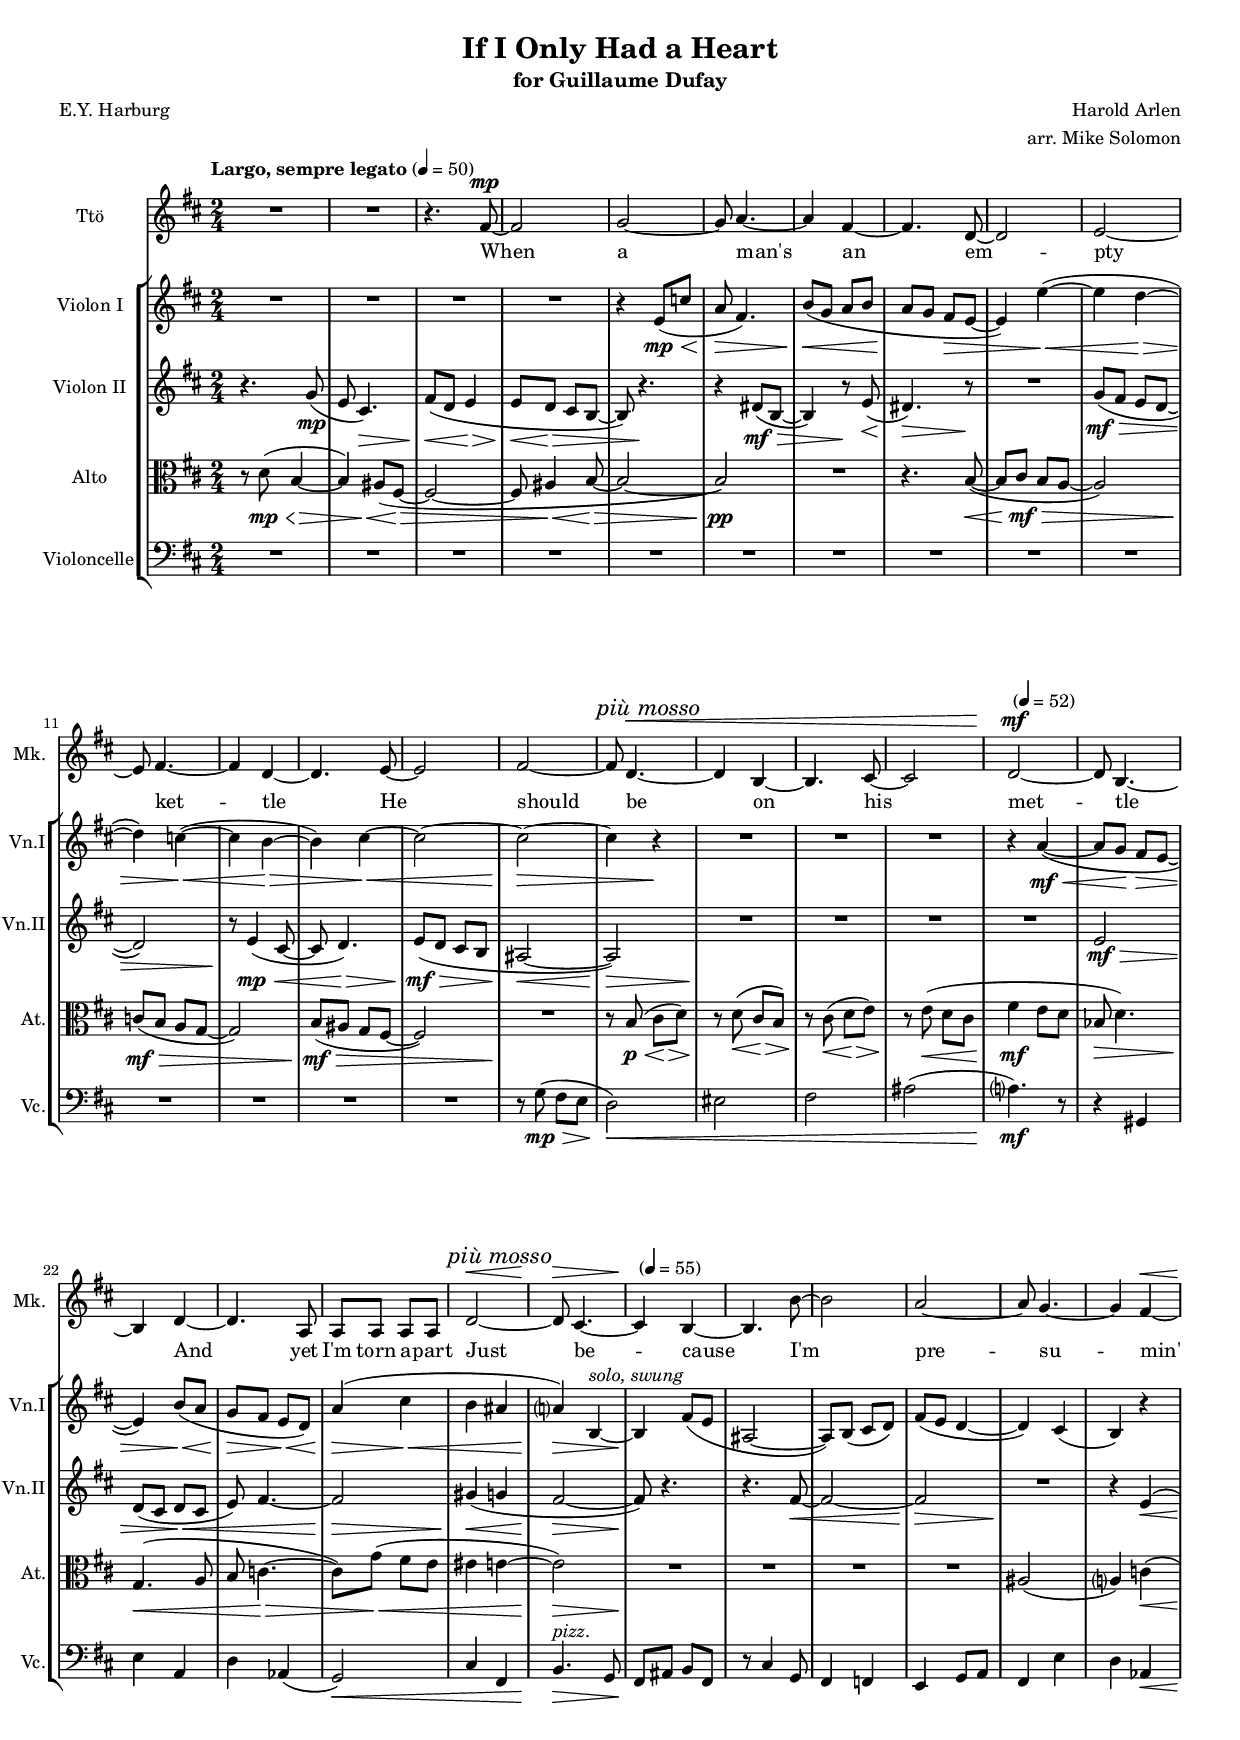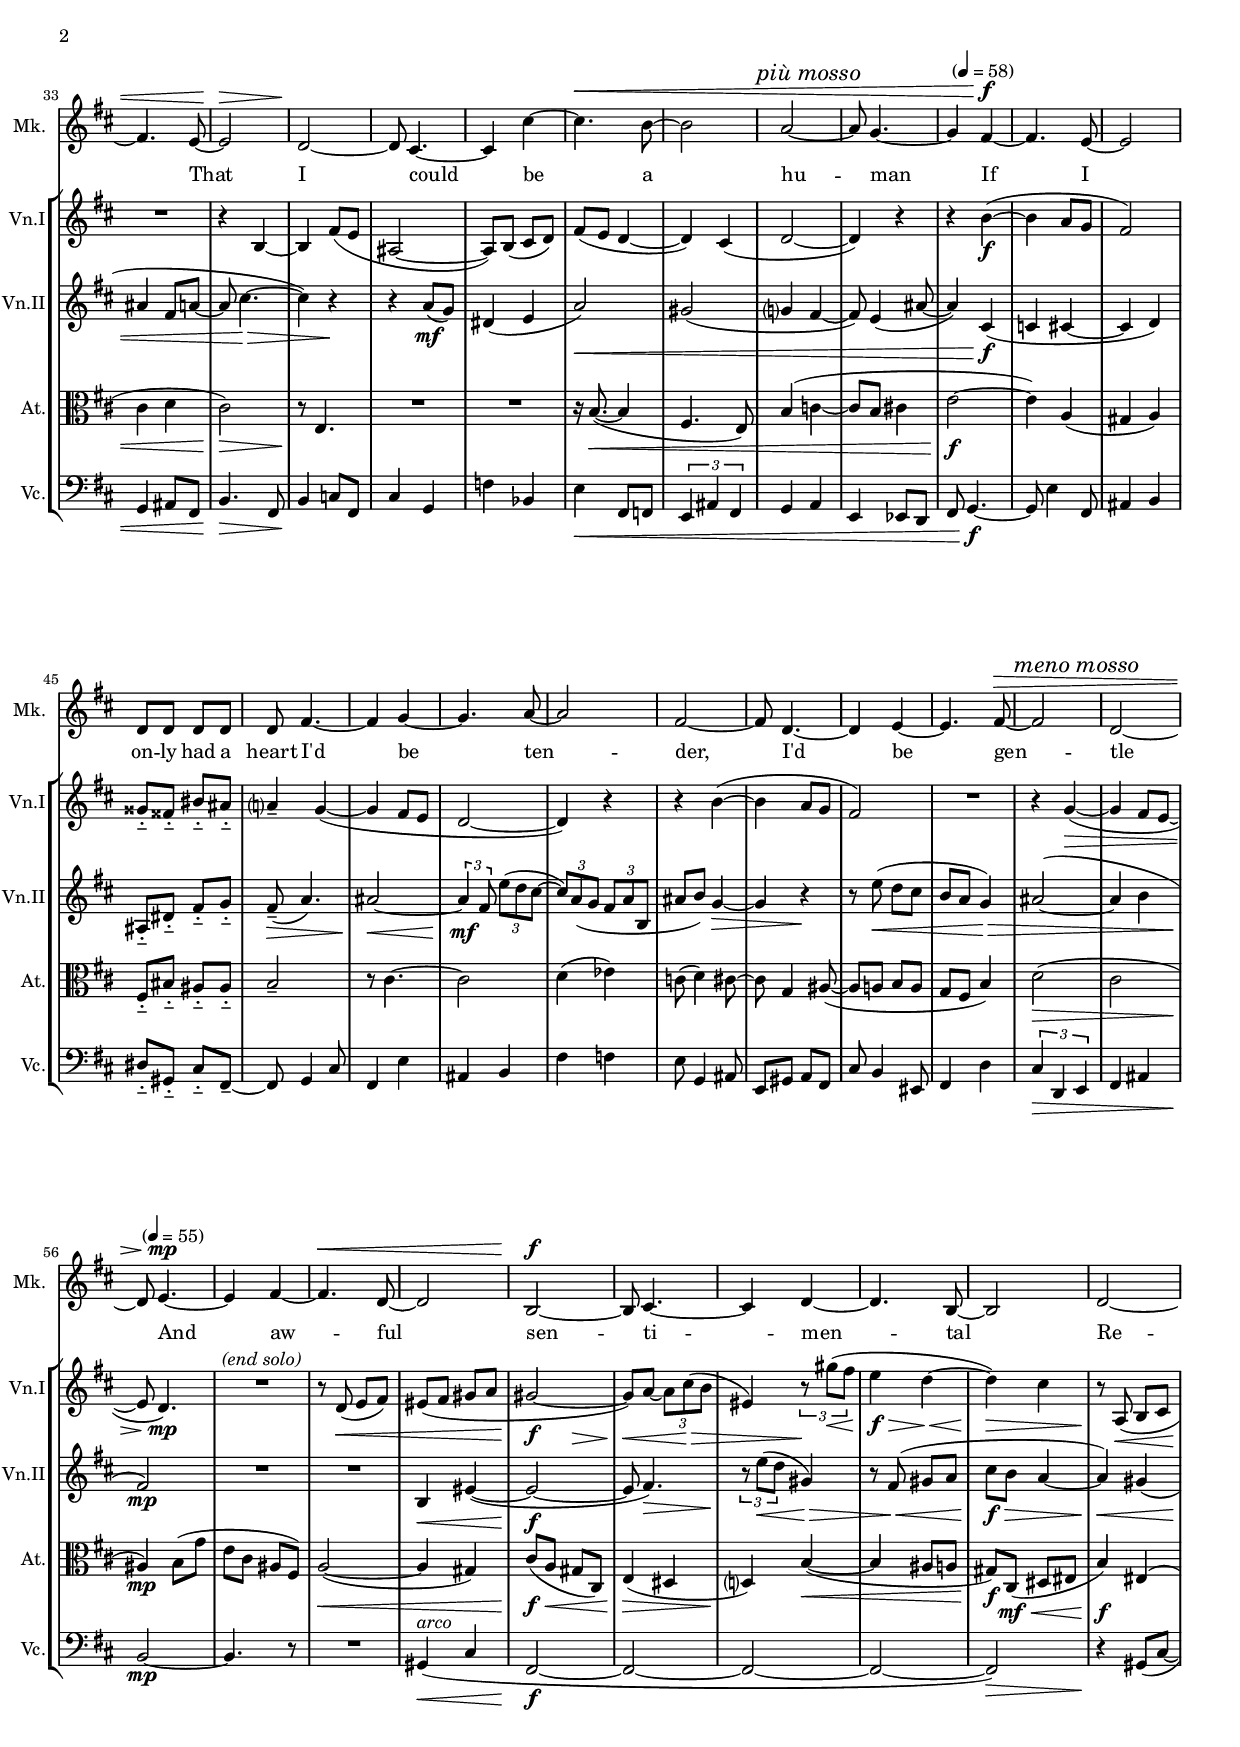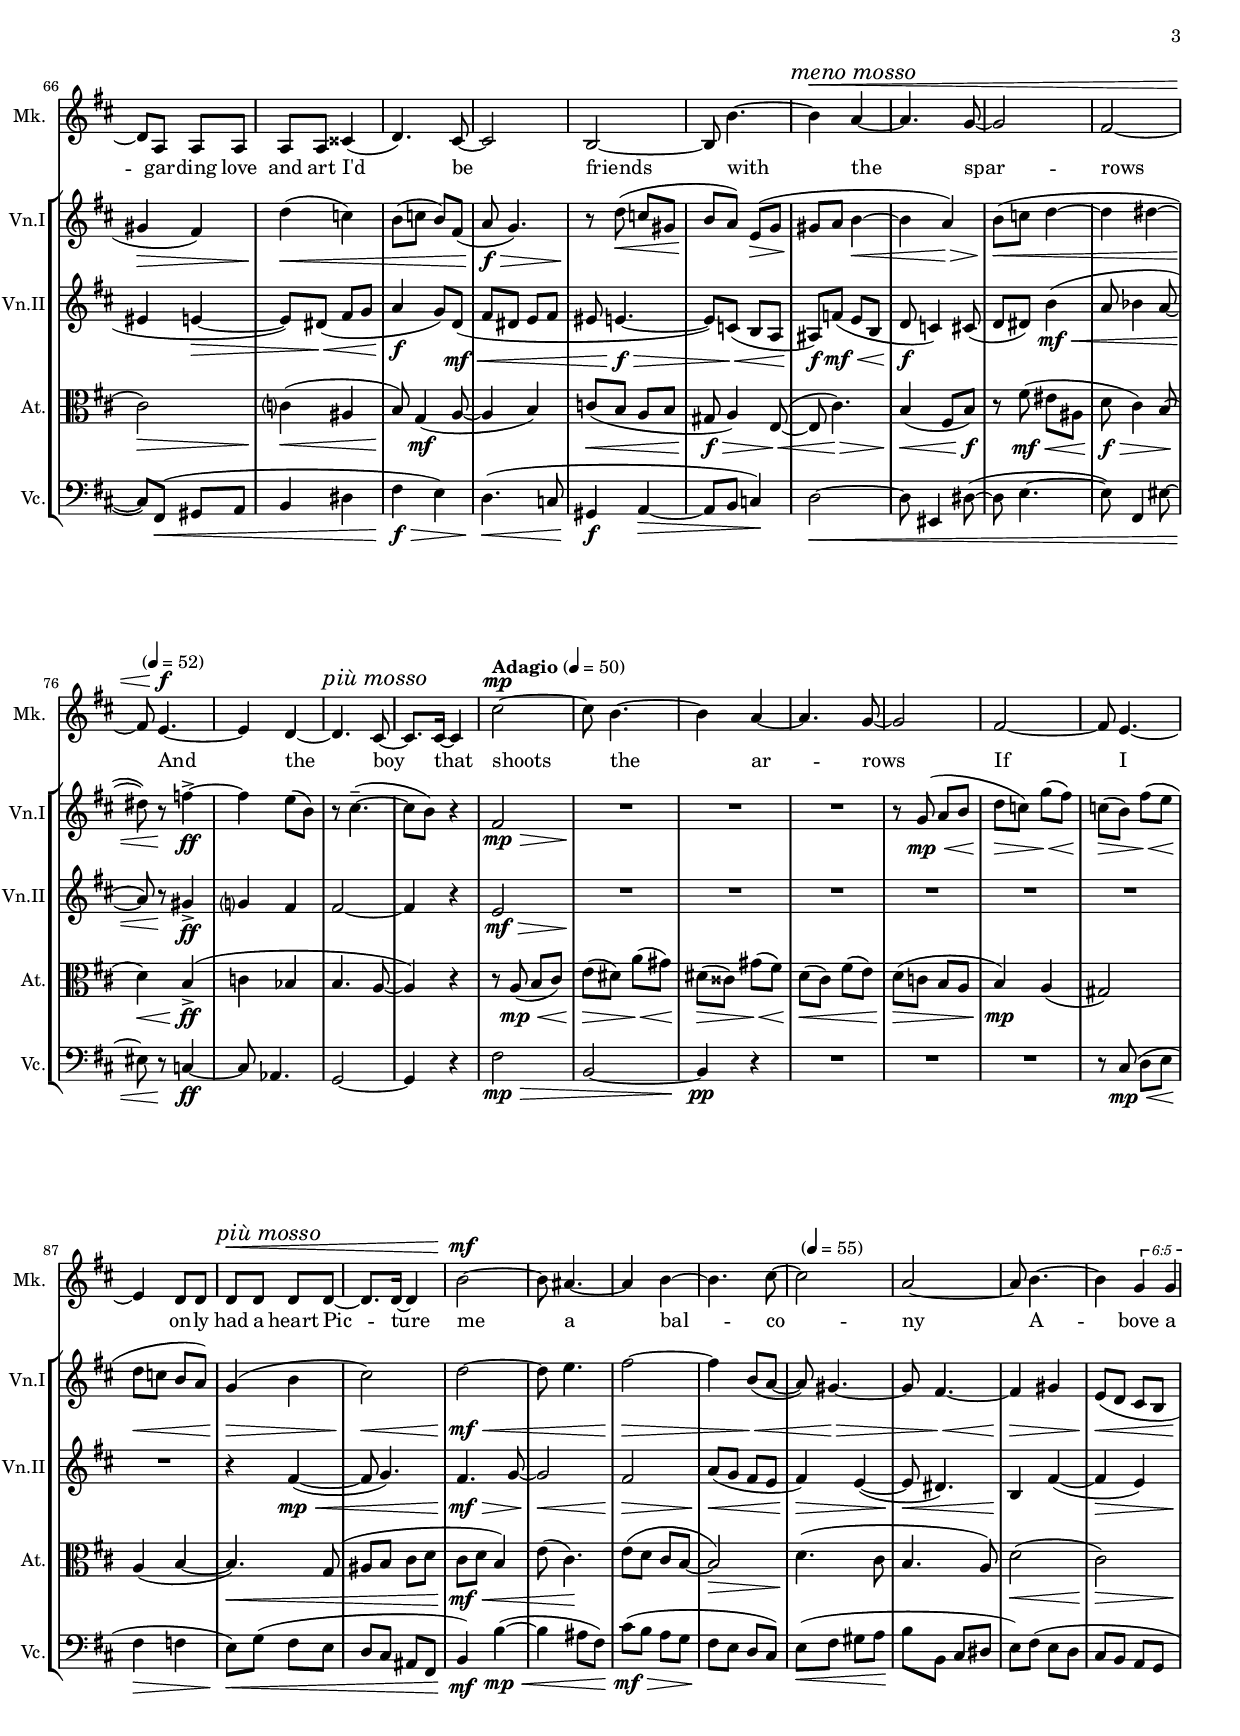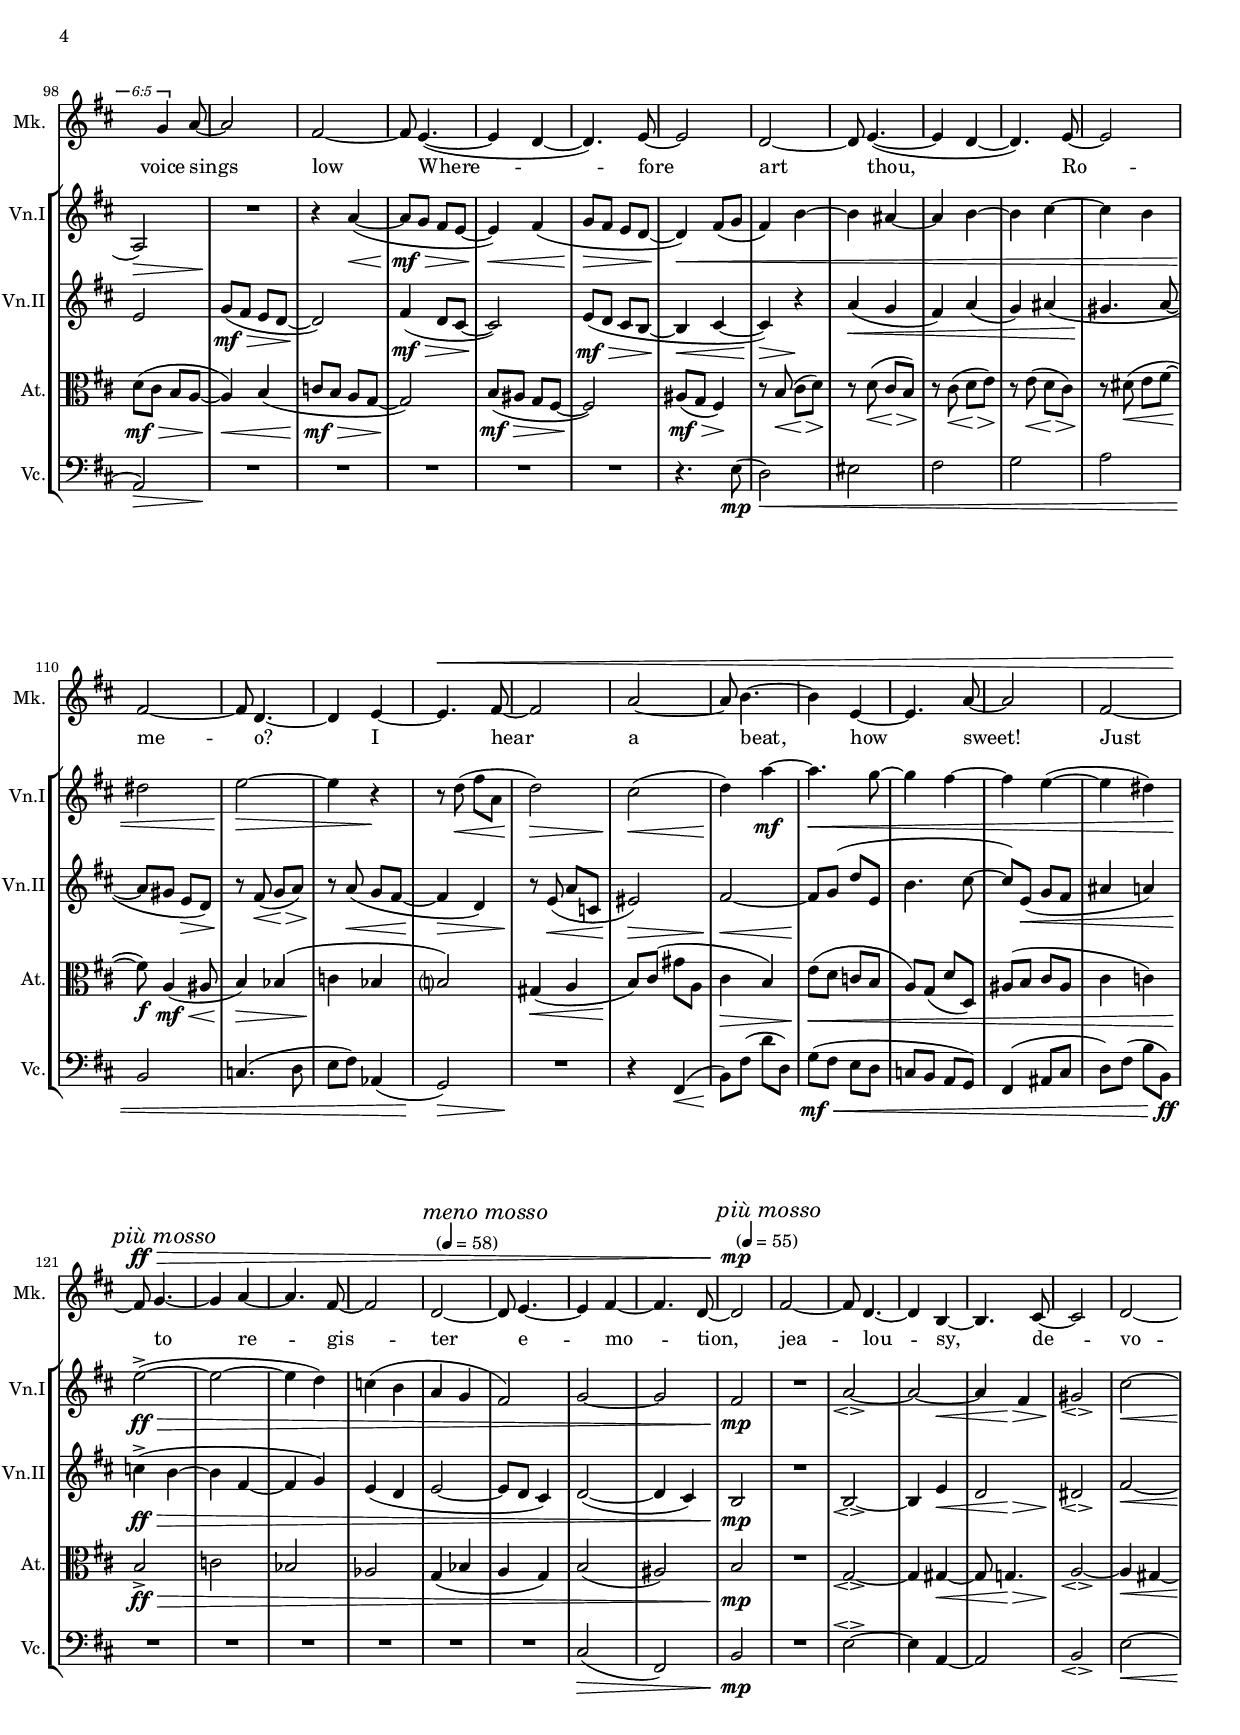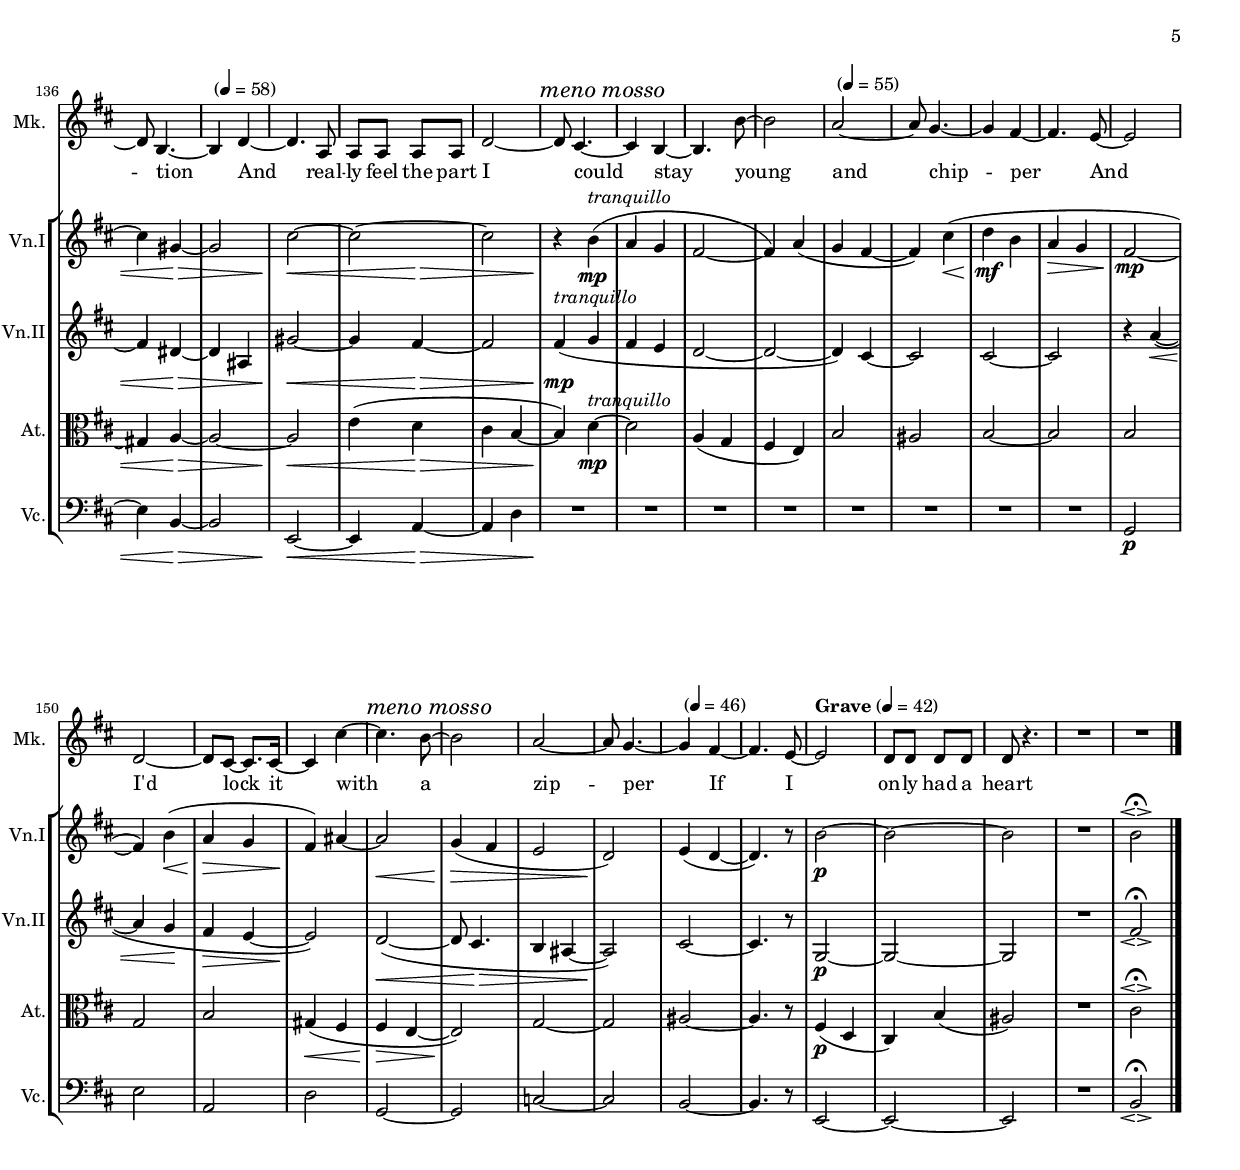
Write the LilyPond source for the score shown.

#(set-global-staff-size 15.87)

\header {
  title = "If I Only Had a Heart"
  subtitle = "for Guillaume Dufay"
  %title = "Somewhere Over the Rainbow"
  composer = "Harold Arlen"
  poet = "E.Y. Harburg"
  arranger = "arr. Mike Solomon"
  %arranger = "arr. (anon)"
}


%{
  ais a in tenor
  change for "and met..." in ten/alto
  spare jel I had
  rose could man

  bass part for ugly transition
  where i'd be in mezzo (now B instead of G)

  m. 83 kinda sucks in general...

  95 crap
  zipper in 101 needs to be corrected in mezzo
  love 130ish soprano F# at end
  F# before "spar*" 141 ish mezzo
  145 G in B
  sop in 145 (NOT DONE YET)
  scrub D# in 156 (NOT DONE YET)
%}

%%%%lickMe = \relative c { \times 16/23 { b8 fis16 ais fis' e c8 f,16 g d'8 cis16 e, f' d8 e16 gis, g g' ais, \tag #'bass { e ~ } \tag #'tenor { b' ~ } } } 

%{
When a man's an empty kettle
He should be on his mettle
And yet I'm torn apart
Just because I'm presumin'
That I could be a human
If I only had a heart

I'd be tender, I'd be gentle
And awful sentimental
Regarding love and art
I'd be friends with the sparrows 
And the boy that shoots the arrows
If I only had a heart

Picture me a balcony
Above a voice sings low

(Snow White)
Wherefore art thou, Romeo?

(Tin Man)
I hear a beat, how sweet!

Just to register emotion, jealousy, devotion
And really feel the part
I could stay young and chipper
And I'd lock it with a zipper
If I only had a heart
%}
% 
\version "2.19.0"
\include "defs-devel.ly"

#(ly:set-option 'point-and-click #t)

#(set-global-staff-size 15.87)

\paper {
  footnote-separator-markup = \markup { \column { " "\override #`(span-factor . 1/5) { \draw-hline } }}
  footnote-padding = 1\mm
  top-system-spacing = #'((basic-distance . 1) (minimum-distance . 0) (padding . 1) (stretchability . 40))
  bottom-system-spacing = #'((basic-distance . 1) (minimum-distance . 0) (padding . 1) (stretchability . 50))
  ragged-right = ##f
}

oS =  #(make-span-event 'SlurEvent START)
cS = #(make-span-event 'SlurEvent STOP)

pizz = \markup \italic "pizz."
arco = \markup \italic "arco"

% FILE SPECIFIC
%oS =  #(make-span-event 'SlurEvent START)
%cS = #(make-span-event 'SlurEvent STOP)

%pizz = \markup \italic "pizz."
%arco = \markup \italic "arco"

qtPx = #(make-articulation "portato"
            'midi-length
            (lambda (len context)
             (ly:moment-mul len (ly:make-moment 3/4))))
qtTx = #(make-articulation "tenuto")
qtXx = #(make-articulation "accent"
           'midi-extra-velocity 20)

qtCr = #(make-span-event 'CrescendoEvent START)
qtDcr = #(make-span-event 'DecrescendoEvent START)
qtECr = #(make-span-event 'DecrescendoEvent STOP)
qtEDcr = #(make-span-event 'CrescendoEvent STOP)

qtPp = #(make-dynamic-script "pp")
qtMf = #(make-dynamic-script "mf")
qtMp = #(make-dynamic-script "mp")
qtP = #(make-dynamic-script "p")
qtF = #(make-dynamic-script "f")

wCresc = #(make-span-event 'CrescendoEvent START)
wDim = #(make-span-event 'DecrescendoEvent START)

tranquillo = \markup \italic "tranquillo"

solo = \markup \italic "solo, swung"
endsolo = \markup \italic "(end solo)"

%parDyn = \once \override DynamicText.stencil = #(parenthesize-callback ly:text-interface::print)
parDyn = {}

theVoid = #(define-event-function (parser location) ()
   ; ugh...dummy event...should be nothing
   (make-music 'AnnotateOutputEvent)
   )

sCr = \theVoid % do nothing - singer crescendo
swCresc = \theVoid % uggghhh
sDcr = \theVoid % do nothing - singer crescendo

railroad =  {
  \once \override BreathingSign.text = \markup \musicglyph #"scripts.caesura.straight"
  \breathe
}
myred = \once \override NoteHead #'color = #red

php = \once \override Hairpin.stencil = #(parenthesize-callback ly:hairpin::print)

prefatoryMatter = {
  \key b \minor
  \time 2/4
}

scorePrefatoryMatter = {
  \prefatoryMatter
  \autoBeamOff
}

midiPrefatoryMatter = {
  \prefatoryMatter
}

stringPrefatoryMatter = {
  \prefatoryMatter
}

marks = {
  \tempo "Largo, sempre legato" 4=50
  s2*15 |
  \override Score.RehearsalMark.self-alignment-X = #LEFT
  \mark \markup \italic "più mosso"
  \unfoldChange #50 #52 #16
  \tempo "" 4=52
  s2*5
  \mark \markup \italic "più mosso"
  \unfoldChange #52 #55 #8
  \tempo "" 4=55
  s2*13
  \mark \markup \italic "più mosso"
  \unfoldChange #55 #58 #8
  \tempo "" 4=58
  s2*12
  \mark \markup \italic "meno mosso"
  \unfoldChange #58 #55 #8
  \tempo "" 4=55
  s2*16
  \mark \markup \italic "meno mosso"
  \unfoldChange #55 #52 #16
  \tempo "" 4=52
  s2*2
  \mark \markup \italic "più mosso"
  \unfoldChange #52 #58 #7
  s8
  \tempo "Adagio" 4=50
  s2*8
  \mark \markup \italic "più mosso"
  \unfoldChange #50 #55 #24
  \tempo "" 4=55
  s2*27
  \mark \markup \italic "più mosso"
  \unfoldChange #55 #58 #16
  \tempo "" 4=58
  \mark \markup \italic "meno mosso"
  \unfoldChange #58 #55 #16
  \tempo "" 4=55
  \mark \markup \italic "più mosso"
  \unfoldChange #55 #58 #32
  \tempo "" 4=58
  s2*4
  \mark \markup \italic "meno mosso"
  \unfoldChange #58 #55 #16
  \tempo "" 4=55
  s2*8
  \mark \markup \italic "meno mosso"
  \unfoldChange #55 #46 #16
  \tempo "" 4=46
  s2*2 |
  \tempo "Grave" 4=42
  s2*4 |
  \set Score.tempoWholesPerMinute = #(ly:make-moment 36 4 0 1)
  s2 \bar "|."
}

sopranoFirst = \relative c' {
  R2*4 |
  r4 \hairlen #7 e8\mp\qtCr \oS c' |
  a\qtDcr fis4. \cS | 
  b8\qtCr \oS g a b |
  a\! g fis\qtDcr e ~ |
  e4 \cS e'\qtCr ~ \oS |
  e d\qtDcr ~ |
  d \cS c\qtCr ~ \oS |
  c b\qtDcr ~ |
  b \cS cis\qtCr ~ |
  cis2 ~ |
  cis\qtDcr ~ |
  cis4 r\! |
  R2 |
  R2 |
  R2 |
  r4 a\mf\qtCr ~ \oS |
  a8 g\! fis\qtDcr e ~ |
  e4 \cS b'8\qtCr \oS a |
  g\qtDcr fis e\qtCr d \cS |
  a'4\qtDcr \oS cis\qtCr |
  b\sCr ais |
  a?4\> \cS b,^\solo ~ |
  b\! fis'8 \oS e |
  ais,2 ~ |
    \footnote "" #'(0 . 0) "* Pronounced \"beetle\"."
      ais8 \cS b \oS cis d \cS |
  fis \oS e d4 ~ |
  d \cS cis \oS |
  b4 \cS r |
  R2 |
  r4 b ~ |
  b fis'8 \oS e |
  ais,2 ~ |
  ais8 \cS
    \footnote "" #'(0 . 0) "* Pronounced \"sea\"."
       b \oS cis d \cS |
    \footnote "" #'(0 . 0) "* Pronounced \"purty\"."
      fis \oS e d4 ~ |
  d \cS cis \oS |
    \footnote "" #'(0 . 0) "* Pronounced \"own\"."
    d2 ~ |
  d4 \cS r |
  r4 b'4\f ~ \oS |
  b a8 g |
  fis2 \cS |
  gisis8\qtPx fisis\qtPx bis\qtPx ais\qtPx |
  a?4\qtTx g ~ \oS |
  g fis8 e |
  d2 ~ |
  d4 \cS r |
  r4
    \footnote "" #'(0 . 0) "* Pronounced \"spare\"."
      b'4 ~ \oS |
  b
    \footnote "" #'(0 . 0) "* Pronounced \"gel\"."
      a8 g |
  fis2 \cS |
  R2 |
  r4 g\> ~ \oS |
  g fis8 e ~ |
  e8 d4.\mp \cS |
  R2^\endsolo |
  r8 d\< \oS e fis \cS |
  eis \oS fis gis a |
%%%%%%%%%%%%%%%%%%%%%%%
  %fis2 ~ |
  %fis4 cis'8 b |
  %eis,2 ~ |
  %eis8 fis gis a |
  %cis b a4 ~ |
  %a4 gis ~ |
  %gis fis |
  %e8 dis c' b |
  %a g e4 ~ |
  %e b'8 ais ~ |
  %ais dis,4. ~ |
  %dis8 e fis g |
%%%%%%%%%%%%%%%%%%%%%%%
  << { gis2\f ~ |
  gis8 \cS a ~ \times 2/3 { a cis \oS b } |
  eis,4 \cS } { s4 s4\qtDcr s4\qtCr s8*2/3 s4*2/3\qtDcr s4 }
    >> \times 2/3 { r8\! gis'\qtCr \oS fis } |
  e4\qtF\qtDcr d\qtCr ~ |
  d\qtDcr \cS cis |
  r8\! a,\qtCr \oS b cis |
  gis'4\qtDcr fis \cS |
  d'4\qtCr \oS c4 \cS |
  b8 \oS c b \cS fis \oS |
  a\qtF\qtDcr g4. \cS |
  r8\! d'8\qtCr \oS c8 gis |
  b8\! a \cS e\qtDcr \oS g |
  gis\!\swCresc a
    \footnote #"" #'(0 . 0) #"Pronounced \"with you\"."
      b4\qtCr ~ |
  b a\qtDcr \cS |
  b8\qtCr \oS c d4 ~ |
  d dis ~ |
  dis8 \cS r8\! f4\qtXx\ff ~ |
  f e8 \oS
      \footnote #"" #'(0 . 0) "Pronounced \"beetle\"."
    b \cS |
  r8 cis4.\qtTx ( ~ |
  cis8 b8 ) r4 |
%sopranoBalise
fis2\qtMp\> | R2\! | R2 | R2 |
r8 g\mp\qtCr \oS a b |
d\qtDcr c \cS g'\qtCr \oS fis \cS |
c\qtDcr \oS b \cS fis'\qtCr \oS e | 
d8\qtCr c b a \cS |
g4\sCr\qtDcr \oS b |
cis2\qtCr \cS |
  %%%%%gis4\mf a |
  %%%%%g4. a8 |
  %%%%%g4. fis8 ~ |
  %%%%%fis4 eis |
  %%%%%e4 b'8 e ~ |
  %%%%%e4 d8 c ~ |
  %%%%%c8\> b4. ~ |
  %%%%%b4 a |
  %%%%%g4\< b |
  %%%%%cis2 |
  d2\mf\qtCr ~ |
  d8 e4. |
  fis2\qtDcr ~ |
  fis4 b,8\qtCr \oS a ~ |
  a \cS gis4.\qtDcr ~ |
  gis8 fis4.\qtCr ~ |
  fis4\qtDcr gis4 |
  e8\qtCr \oS d cis b |
  a2\qtDcr \cS |
  R2\! |
  r4 a'4\qtCr ~ \oS |
  a8\qtMf\qtDcr g fis e ~ |
  e4\qtCr \cS fis \oS |
  g8\qtDcr fis e d ~ |
  d4\qtCr \cS fis8 [ \oS g ] |
  fis4 \cS b ~ |
  b ais ~ |
  ais b ~ |
  b cis ~ |
  cis b |
  dis2 |
  e2\qtDcr ~ |
  e4 r\! |
  %%%%%%%%%
    %r8 d8 fis a, |
    %d2 |
    %cis ~ |
    %cis4 e ~ |
    %e2 |
    %b4 c |
    %cis2 ~ |
    %cis4 dis |
  %%%%%%%%
  r8 d\swCresc\qtCr \oS fis a, |
  d2\qtDcr \cS |
  cis2\qtCr \oS |
  d4\! \cS a'\qtMf ~ |
  a4.\qtCr g8 ~ |
  g4 fis ~ |
  fis e ~ \oS |
  e dis \cS |
  e2\qtXx\ff\wDim ~ \oS |
  e ~ |
  e4 d \cS |
  c \oS b |
  a g |
  fis2 \cS |
  g ~ |
  g |
  fis2\mp |
  R2 |
  << {
       a2\espressivo ~ |
       a ~ |
       a4 fis |
       gis2\espressivo |
  } {
  s2. s4.\qtCr s4.\qtDcr s4\!
  } >>
  << {
    cis2 ~ |
    cis4 gis ~ |
    gis2 |
    cis2 ~ |
    cis ~ |
    cis |
  } {
    s2.\qtCr s2.\qtDcr s2.\qtCr s2.\qtDcr
  } >>
  r4\! b\qtMp^\tranquillo \oS |
  a g |
  fis2 ~ |
  fis4 \cS a \oS |
  g fis ~ |
  fis \cS cis'\qtCr \oS |
  d\qtMf b |
  a\qtDcr g |
  fis2\qtMp ~ |
  fis4 \cS b\qtCr \oS |
  a\qtDcr g |
  fis\! \cS ais ~ |
  ais2\qtCr |
  g4\qtDcr \oS fis |
  e2 |
  d2\! \cS |
  e4 \oS d ~ |
  d4. \cS r8 |
  b'2\qtP ~ |
  b2 ~ |
  b2 |
  R2 |
  b2\espressivo\fermata |
}

sopranoWordsFirst = \lyricmode {
  I could feel When
  friends \footnote "" #'(0 . 0) "* Pronounced \"spare\"." spar* love on part be low That
  I had
  could stay shoots
  zip per me and
  friends sweet voice should Ro And man's
  boy with a love

  stay low How a
  young be tle*
  rows And met with me.

  friends I'd be a
  sy* boy Pic per ty* heart
  his on*

  beat torn man should
  [on] [ly] [had] [a] [heart]
  spar* Jeal* I had
  cause I'm to low
  rows Just fore men

  be Where when
  I hear a sweet
  a
  love shoots cause I
  [shoots] [cause] [I]
  [hear] %[a]
  [love]
  [hear] [a] [sweet] [boy] [on] [love] [a] [rows]
  could beat a real man
  [could] [beat] [a] [real] [man]
  He rows
  a part with hu*
  [a] [part] [with] [hu*]
  I be tle* boy
  [shoots]
  %%%%%[shoots] [the] [ar] [rows]
  %%%%%[in] [young] [boy]
  %%%%%Where [I'd]
  %%%%%Where I'd be young
  %%%%%[on] [ly]
  %%%%%be -- cause
  spar* man's young
  heart could chip low
  be with me Where
  heart be with hu*
  man
  be cause
  love
  How I'd
  stay sweet
  [low] [ny] [a] 
  boy A part man sings
  zip -- per should be
  Just spar* an e ter*
  to gen tle a beat boy with art
  rows
  I'd hear me men
  [a] [beat] [a] [how] [sweet] 
  [Just] [to]
  That I'd be with mans spar* rows
  [mo] [tion] 
  love should
  hear
  boy
  hear
  young
  spar* Jeal* I had
  [boy] be on
  [young] [boy] [his] [torn] [man] [should]
  [should] 
  zip [me] a [boy] voice
  If I be Pic [love]
  [I] [heart]
}

mezzoFirst = \relative c'' {
  r4. \hairlen #7 g8\mp \oS |
  e cis4.\qtDcr \cS |
  fis8\qtCr \oS d e4\qtDcr |
  e8\qtCr d\qtDcr cis b ~ |
  b8 \cS r4.\! |
  r4 dis8\qtMf\qtDcr \oS b ~ |
  b4 \cS r8\! e\qtCr \oS |
  dis4.\qtDcr \cS r8\! |
  R2 |
  g8\qtMf\qtDcr \oS fis e d ~ |
  d2 \cS |
  r8\! e4\qtMp\qtCr \oS cis8 ~ |
  cis d4.\qtDcr \cS |
  e8\qtMf\qtDcr \oS d cis b |
  ais2\qtCr ~ |
  ais2\qtDcr \cS |
  R2\! |
  R2 |
  R2 |
  R2 |
  e'2\mf\qtDcr |
  d8 \oS cis d\qtCr cis |
  e \cS fis4. ~ |
  fis2\qtDcr |
  gis4\< \oS g |
  fis2\> ~ |
  fis8\! \cS r4. |
  %r4.
  %r8
  %\php
  % gis4.\< |
  %\php
  %g2\> |
  %r4 ais ~ |
  %ais c, |
  %r4 cis,4
  %d c |
  %R2\! |
  %r4 c, |
  %ais' fis8 [ ( a ~ ] |
  %a8 ) cis4. ~ |
  %cis4 r |
  %R2*6 |
  r4. fis8\qtCr ~ |
  fis2 ~ |
  fis2\qtDcr |
  R2\! |
  r4 e\< \oS |
  ais fis8 [ a ~ ] |
  a8 cis4.\> ~ |
  cis4 \cS r\! |
  r4 a8\qtMf \oS g \cS |
  dis4 \oS e |
  a2\wCresc \cS |
  gis \oS |
  g?4 fis ~ |
  fis8 \cS e4 \oS ais8 ~ |
  ais4 \cS cis,\f \oS |
  c4 cis ~ |
  cis4 d \cS |
  %ais'8 gis cis b |
  %d8 e fis g |
  ais8\qtPx dis\qtPx fis\qtPx g\qtPx |
  fis8\qtTx\qtDcr \oS a4. \cS |
  ais2\qtCr ~ |
  %ais4 b |
  %c c |
  \times 2/3 { ais4\mf fis8 } \times 2/3 { e' \oS d cis ~ }
  \times 2/3 { cis \cS a \oS g } \times 2/3 { fis8 a b, }
  ais'8 b8 \cS g4\qtDcr ~ |
  g4 r4\! |
  r8 e'\qtCr \oS d cis |
  b a g4\qtDcr \cS |
  ais2\sDcr ~ \oS |
  ais4 b4 |
  fis2\mp \cS |
  R2 | R2 |
  b,4\< eis ~ \oS |
  eis2\f ~ |
  eis8 fis4.\qtDcr \cS |
  \times 2/3 { r8\! e'8\qtCr \oS d } gis,4\qtDcr \cS |
  r8 fis\qtCr \oS gis a |
  cis\qtF\qtDcr b a4 ~ |
  a\qtCr \cS gis \oS |
  eis4\! e\qtDcr ~ |
  e8 \cS dis8\qtCr \oS fis g8 |
  a4\f g8 \cS d8\qtMf\qtCr \oS |
  fis8 dis8 e fis |
  eis8 e4.\qtF\qtDcr ~ |
  e8 \cS c\qtCr \oS b a |
  ais\qtF\swCresc \cS f'\qtMf\qtCr \oS e b |
  d\qtF c4 \cS cis8 \oS |
  d8 dis \cS b'4\qtMf\qtCr \oS |
  a8 bes4 a8 ~ |
  a8 \cS r\! gis4\ff\qtXx |
  g? fis |
  fis2 ~ |
  fis4 r |
%mezzoBalise
e2\qtMf\> | R2\! | R2 | %r4 e'4\mp ~ |
%e2 ~ |
%e4 d ~ |
%d4. c8 |
R2*3 |
%r4. c'8\mp
%b a g fis |
%e4\< fis ~ |
R2*2 |
r4 fis\mp\< ~ \oS |
fis8 g4. \cS |
  %%%%%%%eis4\mf fis |
  %%%%%%%e dis |
  %%%%%%%fis4 e |
  %%%%%%%dis cis |
  %%%%%%%\times 2/3 { b'4 e g } |
  %%%%%%%c,4 b8 a ~
  %%%%%%%a8\> fis4. ~ |
  %%%%%%%fis2 |
  %%%%%%%e2\< |
  %%%%%%%g |
  fis4.\mf\qtDcr g8 ~ |
  g2\qtCr |
  fis2\qtDcr |
  a8\qtCr \oS g fis e |
  fis4\qtDcr \cS e ~ \oS |
  e8\qtCr dis4. \cS 
  b4\! fis' ~ \oS |
  fis\qtDcr e \cS |
  e2\! |
  g8\qtMf\qtDcr \oS fis e d ~ |
  d2\! \cS |
  fis4\qtMf\qtDcr \oS d8 cis ~ |
  cis2\! \cS |
  e8\qtMf\qtDcr \oS d cis b ~ |
  b4\qtCr cis ~ |
  cis\qtDcr \cS r\! |
  a'4\qtCr \oS g |
  fis \cS a \oS |
  g \cS ais \oS |
  gis4.\! a8 ~ |
  a8 gis e\qtDcr d \cS |
  << {
       r\! fis \oS g a \cS |
       r a \oS g fis ~ |
       fis4\swCresc d \cS |
       r8 e \oS a c, |
       eis2 \cS |
    } { s8 s8.\qtCr s8.\qtDcr
          s8\! s4.\qtCr s2\qtDcr s8\! s4.\qtCr s2\qtDcr } >>
  fis2\qtCr ~ |
  %{
    g2 |
    fis2 |
    e4 g |
    ais a |
  %}
  fis8\! g \oS d' e, |
  b'4. cis8 ~ |
  cis \cS e,8\qtCr \oS g fis |
  ais4 a \cS |
  c\qtXx\ff\wDim \oS b ~ |
  b fis ~ |
  fis g \cS |
  e \oS d |
  e2 ~ |
  e8 d cis4 \cS |
  d2 ( ~ |
  d4 cis ) |
  b2\mp |
  R2 |
  b\espressivo ~ |
  b4 << { e |
  d2 | } { s4.\qtCr s4.\qtDcr } >>
  dis2\!\espressivo |
  << { fis2 ~ |
       fis4 dis ~ |
       dis4 ais |
       gis'2 ~ |
       gis4 fis4 ~ |
       fis2 |
  } { s2.\qtCr s2.\qtDcr s2.\qtCr s2.\qtDcr } >>
  fis4\!\qtMp^\tranquillo \oS g |
  fis e |
  d2 ~ |
  d ~ |
  d4 \cS cis ~ |
  cis2 |
  cis ~ |
  cis |
  r4 a'\qtCr ~ \oS |
  a g\! |
  fis\qtDcr e ~ |
  e2\! \cS |
  d2\qtCr ~ \oS |
  d8 cis4.\qtDcr |
  b4 ais4 ~ |
  ais2\! \cS |
  cis ~ |
  cis4. r8 |
  g2\qtP ~ |
  g ~ |
  g |
  R2 |
  fis'2\espressivo\fermata |
}

mezzoWordsFirst = \lyricmode {
  chip That lock
  should I be
  That heart with me
  art stay
  be art
  voice I'd be Just
  and with a
  how men lock me a
  He had that [friends] [sweet] fore When
  [with] [a] [love]

  [I'm]
  [and] [met] [with] [me]


  %[I'm] [pre]
  %[with] [me]
  %[and] [met] [with] [me]
  
  %[me]
  
  [I'd] [be]
  [a] [sy*] [boy]
  [his]
  [per] [ty*] [heart] [his] %%%%%%%%%%%%%%%[on*]
  [beat] [torn] [man] [should]
  
  [on] 
  [ly] [had] [a] [heart]
  [spar*]
  [spar*] [spar*] [Jeal] [I] [had]
  [Jeal] [I] [had] [cause] [I'm]
  [to] [low] [cause] 
  %[cause]
  %[When] [a] [man's] [an] [emp] [ty]
  [part] [met] [lock] [cause] [I'm] [to] [low]
  [fore] [heart]

  friends I
  [love]
  [shoots] [cause] [I]
  hear a sweet boy on love
  a rows
  [on]
  [love]
  [hear]
  [a] [sweet]
  [boy]  [a] [real]
 
  [could] [be] [a] [real] [man]
  %[man] [He] [rows] [a]
  [could] [beat] [a] [real]
  [could] [beat] [a] [real] [man]
  [hu]
  [a] [part] [with] [man] [with] [hu]
  [I] [be] [tle*] [boy]
  [shoots]
  %%%%%%[shoots] [the] [ar] [rows]
  %%%%%%[in] [man's] [young] [boy]
  %%%%%%[Where] [I'd] [be] [Where] [I'd] [be] [young]
  %%%%%%[be] [cause]
  %Where I could
  %[Where] [heart] [be] [with] [hu]
  %I should be
  [be] [cause]

  [love]
  chip 
  [I]
  sweet man per ty low
  [man's] [stay] [a] [bove]
  [boy]
  [sings]
  voice I'd be Just
  [zip] [should] [be]
  [spar*] [an] [e] [ter]
  his
  %[a] [beat] [boy] [with]
  [young] [boy] [had]
  [art] [with] [me]
  [his] [emp] %[ty]
  %[He] [ter*] [could]
  %[be] [fore]
  a Where I'd
  If a sweet
  man's voice should
  be

  that part could I [beat]
  man I'd be young
  [sweet]
  [young] [be] [ten*] a part
  be cause When a ty ture* %teacher
  I tle* could [mo] [tion]  %idle
  [love] [shoots] [that] [hear]
  [boy] [hear]
  [a] [young] [torn]
  [should]
  [spar*] [Jeal] [I] [had]
  [on]
  [men]

  chip [should] [zip] I Just lock me a
  [love]
  [I] [heart]
}


altoFirst = \relative c' {
  R2 |
  R2 |
  r4. fis8\mp ~ |
  fis2 |
  g2 ~ |
  g8 a4. ~ |
  a4 fis ~ |
  fis4. d8 ~ |
  d2 |
  e ~ |
  e8 fis4. ~ |
  fis4 d ~ |
  d4. e8 ~ |
  e2 |
  fis2 ~ |
  fis8 d4.\wCresc ~ |
  d4 b ~ |
  b4. cis8 ~ |
  cis2 |
  d2\mf ~ |
  d8 b4. ~ |
  b4 d ~ |
  d4. a8 |
  a a a a |
  d2\< ~ |
  d8\> cis4. ~ |
  cis4\! b4 ~ |
  b4. %\php
      b'8 ~ |
  b2 |
  %\php
  a2 ~ 
  a8 g4. ~ |
  g4 fis4\< ~ |
  fis4. e8 ~ |
  e2\> |
  d\! ~ |
  d8 cis4. ~ |
  cis4 cis' ~ |
  cis4.\wCresc b8 ~ |
  b2 |
  a ~ |
  a8 g4. ~ |
  g4 fis4\f ~ |
  fis4. e8 ~ |
  e2 |
  d8 d d d |
  d fis4. ~ |
  fis4 g ~ |
  g4. a8 ~ |
  a2 |
  fis ~ |
  fis8 d4. ~ |
  d4 e ~ |
  e4. fis8\> ~ |
  fis2 |
  d ~ |
  d8 e4.\mp ~ |
  e4 fis ~ |
  fis4.\< d8 ~ |
  d2 |
  b\f ~ |
  b8 cis4. ~ |
  cis4 d4 ~ |
  d4. b8 ~ |
  b2 |
  d2 ~ |
  d8 a8 a a |
  a a cisis4 ( |
  d4. ) cis8 ~ |
  cis2 |
  b ~ |
  b8 b'4. ~ |
  b4\wCresc a ~ |
  a4. g8 ~ |
  g2 |
  fis ~ |
  fis8 e4.\f ~ |
  e4 d ~ |
  d4. cis8 ~ |
  cis8. cis16 ~ cis4 |
  cis'2\mp ~ |
  cis8 b4. ~ |
  b4 a ~ |
  a4. g8 ~ |
  g2 |
  fis2 ~ |
  fis8 e4. ~ |
  e4 d8 d |
  d\< d d d8 ~ |
  d8. d16 ~ d4 |
  b'2\mf ~ |
  b8 ais4. ~ |
  ais4 b ~ |
  b4. cis8 ~ |
  cis2 |
  a ~ |
  a8 b4. ~ |
  b4 \tupFrac \times 5/6 { g4 g
  g4 } a8 ~ |
  a2 |
  fis2 ~ |
  fis8 e4. ( ~ |
  e4 d ~ |
  d4. ) e8 ~ |
  e2 |
  d2 ~ |
  d8 e4. ( ~ |
  e4 d ~ |
  d4. ) e8 ~ |
  e2 |
  fis ~ |
  fis8 d4. ~ |
  d4 e ~ |
  e4.\wCresc fis8 ~ |
  fis2 |
  a2 ~ |
  a8 b4. ~ |
  b4 e,4 ~ |
  e4. a8 ~ |
  a2 |
  fis2 ~ |
  fis8\ff\wDim g4. ~ |
  g4 a ~ |
  a4. fis8 ~ |
  fis2 |
  d ~ |
  d8 e4. ~ |
  e4 fis ~ |
  fis4. d8 ~ |
  d2\mp |
  %{
    e ~ |
    e8 fis4. ~ |
    fis4 d ~ |
    d4. b8 ~ |
    b2 |
    cis2 ~ |
    cis8 d4. ~ |
    d4 b ~ |
    b4. d8 ~ |
    d2 |
    a8 a a a |
    a d'4. ~ |
    d4 cis ~ |
    cis4. b8 ~ |
    b2 |
    b'2 ~ |
    b8 a4. ~ |
    a4 g4 ~ |
    g4. fis8 ~ |
    fis2 |
    e ~ |
    e8 d4. ~ |
    d4 cis ~ |
    cis4. cis'8 ~ |
    cis2 |
    b ~ |
    b8 a4. ~ |
    a4 g ~ |
    g4. fis8 ~ |
    fis2 |
    e ~ |
    e8 d8 d d |
    d d r4 |
    R2 |"
  %}
  fis2 ~ |
  fis8 d4. ~ |
  d4 b ~ |
  b4. cis8 ~ |
  cis2 |
  d ~ |
  d8 b4. ~ |
  b4 d ~ |
  d4. a8 |
  a a a a |
  d2 ~ |
  d8 cis4. ~ |
  cis4 b ~ |
  b4. b'8 ~ |
  b2 |
  a ~ |
  a8 g4. ~ |
  g4 fis4 ~ |
  fis4. e8 ~ |
  e2 |
  d ~ |
  d8 cis8 ~ cis8. cis16 ~ |
  cis4 cis'4 ~ |
  cis4. b8 ~ |
  b2 |
  a ~ |
  a8 g4. ~ |
  g4 fis4 ~ |
  fis4. e8 ~ |
  e2 |
  d8 d d d |
  d r4.
  R2 | R2 |
}

altoWordsFirst = \lyricmode {
When a man's an em -- pty ket -- tle
He should be on his met -- tle
And yet I'm torn a -- part
Just be -- cause I'm pre -- su -- min'
That I could be a hu -- man
If I on -- ly had a heart

I'd be ten -- der, I'd be gen -- tle
And aw -- ful sen -- ti -- men -- tal
Re -- gar -- ding love and art
I'd be friends with the spar -- rows 
And the boy that shoots the ar -- rows
If I on -- ly had a heart

Pic -- ture me a bal -- co -- ny
A -- bove a voice sings low

Where -- fore art thou, Ro -- me -- o?

I hear a beat, how sweet!

Just to re -- gis -- ter e -- mo -- tion, jea -- lou -- sy, de -- vo -- tion
And real -- ly feel the part
I could stay young and chip -- per
And I'd lock it with a zip -- per
If I on -- ly had a heart
}



tenorFirst = \relative c' {
  \tag #'tenorTag { \clef "treble_8" }
  \tag #'viola { \clef "alto" }
  r8 \hairlen #5 d\mp\qtCr \oS b4\qtDcr ~ |
  << { b4 \cS ais8 \oS fis ~ | } { s8 s4\qtCr s8\qtDcr } >>
  fis2 ~  |
  fis8 ais4\qtCr \oS b8\qtDcr ~ |
  b2 ~ |
  b2\pp \cS |
  R2 |
  r4. b8\qtCr ~ \oS |
  b cis\qtMf\qtDcr b a ~ |
  a2 \cS |
  c8\qtMf\qtDcr \oS b a g ~ |
  g2 \cS |
  b8\qtMf\qtDcr \oS ais g fis ~ |
  fis2 \cS |
  R2\! |
  << { r8 b\qtP \oS cis d \cS |
   r8 d \oS cis b \cS |
   r cis \oS d e \cS |
     \footnote "" #'(0 . 0) "* Pronounced \"heater\"."
      r e \oS d cis |
      fis4\mf e8 d |
      bes d4. \cS } 
    { s8 \hairlen #5 s8.\qtCr s8.\qtDcr
      s8\! s8.\qtCr s8.\qtDcr
      s8\! s8.\qtCr s8.\qtDcr
      s8\! s4.\qtCr
      s2
      s2\qtDcr
    } >> |
  g,4.\qtCr \oS a8 |
  b c4.\qtDcr ~ |
  c8 \cS g'\qtCr \oS fis e |
  eis4\sCr e ~ |
  e2\> \cS |
  R2\! |
  %r4. \php
  %    fis8\< ~ |
  %fis2  |
  %R2\! |
  R2*3 |
  ais,2 \oS |
  a?4 \cS c\< \oS |
  cis d |
  %ais8 a4. |
  %fis'2 |
  cis2\> \cS |
  %\transpose c g \removeWithTag #'bass \lickMe |
  %R2*2 |
  r8\! e,4. | % ~ |
  %e r |
  R2 | R2 |
  r16 %fis,16
    b'8.\wCresc \oS ~ b4 |
  fis4. e8 \cS |
  b'4 \oS c ~ |
  c8 b8 cis4 |
  e2\f ~ |
  e4 \cS a, \oS |
  gis a \cS |
  fis8\qtPx bis\qtPx ais\qtPx ais\qtPx |
  b2\qtTx |
  r8 cis4. ~ |
  cis2 |
  d4 \oS ees \cS |
  c8 ( d4 ) cis8 ~ |
  cis g4 ais8 \oS ~ |
  ais8 a b8 a8 |
  g fis b4 \cS |
  d2\> \oS |
  cis |
  ais4\mp \cS b8 \oS g' |
  e cis ais fis \cS |
  a2\< ~ \oS | 
  a4 gis \cS |
  \parDyn
  cis8\f\qtCr \oS a gis cis, \cS |
  e4\qtDcr \oS dis |
  d?\! \cS b'\qtCr ~ \oS |
  b4 ais8 a |
  gis8\qtF \cS cis,8\qtMf\qtCr \oS dis eis |
  b'4\qtF \cS eis, \oS |
  cis'2\qtDcr \cS |
  c?4\qtCr \oS ais |
  b8\! \cS g4\qtMf \oS a8 ~ |
  a4 b \cS |
  c8\qtCr [ \oS b ] a b |
  gis\qtF\qtDcr a4 \cS e8\qtCr ~ \oS |
  e\swCresc cis'4.\qtDcr \cS |
  b4\qtCr \oS fis8 b\qtF \cS |
  r8 fis'\qtMf\qtCr \oS eis ais, |
  d\qtF\qtDcr cis4 \cS b8\! \oS |
  d4\qtCr \cS b\qtXx\ff \oS |
  c4 bes4 |
  b4. a8 ~ |
  a4 \cS r |
%tenorBalise
r8 a\mp\qtCr \oS b cis \cS |
e\qtDcr \oS dis \cS a'\qtCr \oS gis \cS |
dis\qtDcr \oS cisis \cS gis'\qtCr \oS fis \cS |
d\qtCr \oS cis \cS fis \oS e \cS |
d\qtDcr \oS c b a |
b4\qtMp \cS a \oS |
gis2 \cS |
a4 \oS b ~ |
b4.\< \cS g8 \oS |
ais8 b cis d |
  %%%%%%%e'4\mf dis |
  %%%%%%%ais4 a |
  %%%%%%%b4 c |
  %%%%%%%b4 c ~ |
  %%%%%%%\times 2/3 { c4 b a ~ } |
  %%%%%%%a4 b8 c ~ |
  %%%%%%%c8\> d4. |
  %%%%%%%c4 bes |
  %%%%%%%b?\< g |
  %%%%%%%ais8 b cis d |
  \parDyn
  cis8\mf\qtCr d b4 \cS |
  e8 \oS cis4.\! \cS |
  e8 \oS d cis b ~ |
  b2\qtDcr \cS |
  d4.\! \oS cis8 |
  b4. a8 \cS |
  d2\qtCr \oS |
  cis\qtDcr \cS |
  d8\qtMf\qtDcr \oS cis b a ~ |
  a4\qtCr \cS b \oS |
  c8\qtMf\qtDcr b a g ~ |
  g2\! \cS |
  b8\qtMf\qtDcr \oS ais g fis ~ |
  fis2\! \cS | 
  ais8\qtMf\qtDcr \oS g fis4\! \cS |
  << { r8 b \oS cis d \cS |
       r8 d \oS cis b \cS |
       r cis \oS d e \cS |
       r e \oS d cis \cS |
       r dis \oS e fis ~ |
       fis8 \cS a,4 \oS ais8 |
       b4 \cS bes \oS|  
       c4 bes |
       b?2\swCresc \cS } {
     s8 s8.\qtCr s8.\qtDcr
     s8\! s8.\qtCr s8.\qtDcr
     s8\! s8.\qtCr s8.\qtDcr
     s8\! s8.\qtCr s8.\qtDcr
     s8\! s4.\qtCr
     s8\qtF s4.\qtMf\qtCr
     s2\qtDcr
     s2\!
     } >> |
  gis4\qtCr \oS a |
  b8\! \cS cis \oS gis' a, |
  cis4\qtDcr b \cS |
  e8\qtCr \oS d c b8 |
  a8 \cS g \oS d' d, \cS |
  ais'8 \oS b cis ais |
  cis4 c \cS |
  b2\qtXx\ff\wDim  |
  c |
  bes |
  aes |
  g4 \oS bes |
  a g \cS |
  b2 ( |
  ais ) |
  b\mp |
  R2 |
  g\espressivo ~ |
  g4 << { gis ~ |
  gis8 g4. } { s4.\qtCr s4.\qtDcr } >> |
  a2\!\espressivo ~ |
  << { a4 gis ~ |
    gis4 a ~ |
    a2 ~ |
    a2
    e'4 \oS d | 
  cis4 b ~ | } { s2.\qtCr s2.\qtDcr s2.\qtCr s2.\qtDcr } >> |  
  b4\! \cS d\qtMp^\tranquillo ~ |
  d2 |
  a4 \oS g |
  fis e \cS |
  b'2 |
  ais |
  b ~ |
  b |
  b2 |
  g |
  b2 |
  gis4\qtCr \oS fis |
  fis4\qtDcr e ~ |
  e2\! \cS |
  g2 ~ |
  g | 
  ais2 ~ |
  ais4. r8 |
}

tenorTenorKludge = \relative c {
  fis4\qtP \oS d | |
  cis \cS b |
  ais2 \cS |
  R2 |
  \absolute { cis'2\espressivo\fermata } |
}

tenorViolaKludge = \relative c {
  fis4\qtP \oS d | |
  cis \cS b' \oS |
  ais2 \cS |
  R2 |
  \absolute { cis'2\espressivo\fermata } |
}

tenorWordsFirst = \lyricmode {
  Pic me
  a rows
  a beat
  on his sen ding
  be a sweet man
  stay a bove me
  young boy had
  art with me
  his emp ty
  He ter* could 
  hear
  How Just a heart
  young [sweet] [voice] [should]
  voice low where %I be
  [with] [a]
  %[I'm]
  [with] [me]
  [and] [met] [with] [me]
  [friends]
  [boy] [heart] [his]
  [per] [ty*] [heart] [his] [on*]
  [torn] [man] [should]
  [on] [ly] [had] [a] [heart]
  [Jeal*]
  [Jeal*] [I] [had]
  [cause] [to] [low]
  [part] [met] [lock] [cause] [I'm] [to] [low]
  [fore] [heart]
  me chip that lock a rows
  torn
  a co ding a
  boy Where art met me
  [a] [sweet] [boy]
  [hear] [a] [sweet] [boy] [on] [love]
  [love] [a]
  [boy] [could] [a] [man]
  [could] [be] [a] [real] [man]
  [a]
  [rows] [part]
  [art] [I]
  [could] [beat] [a] [real] [man]
  [a] [real]
  [I] [be] [tle*]
  [boy] [boy]
  %%%%%[shoots] [the] [ar] [rows]
  %%%%%[in] [man's] [young]
  %%%%%[boy] [I'd] [be]
  %%%%%[I'd] [be]
  %%%%%[young] [on] [ly]
  %%%%%[be] [cause]
  %%%%%a young boy met

  feel young be
  Where art sweet a
  art ture* a rows
  be de* per ty
  Just be cause I'm

  sen ding
  [voice]
  When stay man


  a young boy met
  [love]
  Pic me
  that lock
  boy I'm torn chip
  [low] [man's] [stay]
  [A] [bove] [me]
  heart his sen ding
  me
  be a sweet man
  stay a bove me
  a rows in
  young boy had
  art with me
  his emp ty
  He ter* could
  be fore me
  man's a beat a be a young
  I could sy
  that a man's his friends
  [voice] [low] [How] [I] [could]
  chip art had a
  young be ten* [a] [part]
  [be] [cause] [ty] [ture*] [man's] [spar*] [rows] [e] [mo] [tion]
  [love] [young] man could Just be
  [beat] [torn] [man] [should] [spar*]
  [spar*] [Jeal*] [I] [had] [be] [on] [the] [boy]
  %I'm
  a rows
  man and to [love]
  [could]
  ty
  a boy with a [heart]
  [heart]
}

bassFirst = \relative c' {
  \clef "bass"
  R2*14 |
  r8 g\mp\qtDcr \oS fis e |
  d2\wCresc \cS |
  eis |
  fis |
  ais \oS |
  a?4.\mf \cS r8 |
  r4 gis, |
  e' a, |
  d aes \oS |
  g2\qtCr \cS |
  cis4\sCr fis, |
  b4.\>^\pizz g8 |
  fis8\! ais b fis |
  r8 cis'4 g8 |
  fis4 f |
  e g8 a |
  fis4 e' |
  d aes\< |
  g ais8 fis ||
  %\removeWithTag #'tenor \lickMe |
  %r16 %e,16
    %g8. ~ g4 |
  b4.\> fis8 |
  b4\! c8 fis, |
  cis'4 g |
  f' bes, |
  e\wCresc fis,8 f |
  \times 2/3 { e4 ais fis } |
  g a |
  e ees8 d |
  fis8 g4.\f ~ |
  g8 e'4 fis,8 |
  ais4 b |
  dis8\qtPx gis,\qtPx cis\qtPx fis,\qtTx ~ |
  fis g4 cis8 |
  fis,4 e' |
  ais, b |
  fis' f |
  e8 g,4 ais8 |
  e8 gis a fis |
  cis'8 b4 eis,8 |
  fis4 d' |
  \times 2/3 { cis\> d, e } |
  fis ais |
  b2\mp ~ |
  b4. r8 |
  R2 |
  gis4\<^\arco \oS cis |
  fis,2\f ~ |
  fis ~ |
  fis ~ |
  fis2 ~ |
  fis2\qtDcr \cS |
  r4\! gis8 \oS cis ~ |
  cis8 \cS fis,\qtCr \oS gis a |
  b4 dis |
  fis4\qtF\qtDcr e4 \cS |
  d4.\qtCr \oS c8 |
  gis4\qtF a\qtDcr ~ |
  a8 b c4\! \cS |
  d2\wCresc ~ |
  d8 eis,4 dis'8 ~ \oS |
  dis e4. ~ |
  e8 \cS fis,4 eis'8 ~ |
  eis8 r\! c4\ff ~ |
  c8 aes4. |
  g2 ~ |
  g4 r |
%bassBalise
fis'2\qtMp\qtDcr |
b, ~ |
b4\qtPp r |
R2*3 |
r8 cis\mp\qtCr \oS d e |
fis4\qtDcr f |
e8\< \cS g \oS fis e |
d cis ais fis |
  %%%%%%%fis'2\mf |
  %%%%%%%b, |
  %%%%%%%e ~ |
  %%%%%%%e4 bes |
  %%%%%%%a4. d8 |
  %%%%%%%d2 ~ |
  %%%%%%%d8 r8 gis4\> |
  %%%%%%%a c,  |
  %%%%%%%cis2\<  |
  %%%%%%%fis,2 |
  b4\mf \cS b'\qtMp\qtCr ~ \oS |
  b4 ais8 fis \cS |
  cis'8\qtMf\qtDcr \oS b a g |
  fis\! e d cis \cS |
  e8\qtCr \oS fis gis a |
  b\! b, cis dis |
  e \cS fis \oS e d |
  cis b a g |
  a2\qtDcr \cS |
  R2\! |
  R2 |
  R2 |
  R2 |
  R2 |
  r4. e'8\qtMp \oS |
  d2\qtCr \cS |
  eis |
  fis |
  g |
  a |
  b, |
  c4. \oS d8  |
  e fis \cS aes,4 \oS |
  g2\qtDcr \cS |
  R2\! |
  r4 fis\swCresc\qtCr \oS |
  b8\! \cS fis' \oS d' d, \cS |
  g\qtMf\qtCr \oS fis e d |
  c b a g \cS |
  fis4 \oS ais8 cis |
  d8 \cS fis \oS b b,\ff \cS |
  R2 |
  R2 |
  R2 |
  R2 |
  R2 |
  R2 |
  cis2\> ( |
  fis, ) |
  b2\mp |
  R2 |
  e2\espressivo ~ |
  e4 a, ~ |
  a2 |
  b\espressivo |
  << {
    e ~  |
    e4 b ~ |
    b2 |
    e,2 ~ |
    e4 a ~ |
    a d |
  } { s2.\qtCr s2.\qtDcr s2.\qtCr s2.\qtDcr } >>
R2\! R2 R R R
R R R
  g,2\qtP |
  e'
  a, 
  d |
  g, ~ |
  g |
  c ~ |
  c |
  b2 ~ |
  b4. r8 |
  e,2 ~ |
  e ~ |
  e |
  R2 |
  b'2\espressivo\fermata |
}

bassWordsFirst = \lyricmode {
  a der \footnote "" #'(0 . 0) "* Pronounced \"dirty\"." ty* heart
  I \footnote "" #'(0 . 0) "* Pronounced \"gel\"."  Jeal* a part
  a \footnote "" #'(0 . 0) "* Pronounced \"aware\"."  Where* the heart a voice
  [with] [a] [love]
  \repeat unfold 15 "()"
  [and] [met] [with] "()" [me]
  \repeat unfold 14 "()"
  [per] [ty*] [heart] "()" [his] [on*]
  [beat]
  \repeat unfold 4 "()"
  [on] [ly] [had] [a] [heart]
  \repeat unfold 5 "()"
  [Jeal*] [I]
  \repeat unfold 17 "()"
  [heart]
  a boy when
  a boy
  [hear] [a] [sweet] [love] [a]
  [rows] [could] %[beat]
  [real] [a] 
  %[could] [beat] [a] [man]
  [real] [man]
  [a] [man]
  [rows] [a] [part] [with] [a] [part]
  [I] [be] [boy]
  [shoots] [the]
  %%%%%[shoots] [the] [ar] [rows]
  %%%%%Where I'd [If]
  %%%%%[young] [on] [ly]
  %%%%%%[be] [cause] [love]
  lock men Where
  Jeal* I
  fore rows in That
  I'd be a low
  [love] [love]
  a rows
  boy I'm torn chip in Where I'd be
  %How should a man's stay with boy Just

  How when should a man's stay boy Just
  fore low That the boy A part man sings
  That heart
  I
  should sum*
  feel me
  could [if] [a] [sweet]
  a voice
  gen tle
  should Pic -- ture
  voice low How I could beat love man
  If a boy had men tion with
  [mo] [tion]
  [love] [man] [could] [just]
  [beat] [torn] [man] [should]
  %[the] [spar*] [Jeal] [on] [the]
  [boy]
  [his] [low] [man] voice could [love]
  [I] [heart]
}


\score {
  <<
    \new Staff \with { instrumentName = \ttoName shortInstrumentName = #"Mk."
      \override DynamicText #'direction = #UP
      \override DynamicLineSpanner #'direction = #UP
      \override Hairpin #'direction = #UP
} <<
      \new Voice = "alto" { \numericTimeSignature
	\stringPrefatoryMatter
        \removeWithTag #'lyrix \altoFirst
      }
      \new Lyrics \lyricsto "alto" {
        \altoWordsFirst
      }
    >>
    \new StaffGroup <<
      \new Staff \with { instrumentName = #"Violon I" shortInstrumentName = #"Vn.I"
  } <<
        \new Voice = "soprano" { << { \numericTimeSignature
          \stringPrefatoryMatter
          \removeWithTag #'lyrix \sopranoFirst
        } {
          \stringPrefatoryMatter
          \marks
        } >> }
      >>
      \new Staff \with { instrumentName = #"Violon II" shortInstrumentName = #"Vn.II"
  } <<
        \new Voice = "mezzo" { \numericTimeSignature
          \stringPrefatoryMatter
          \removeWithTag #'lyrix \mezzoFirst
        }
      >>
      \new Staff \with { instrumentName = #"Alto" shortInstrumentName = #"At."
  } <<
        \new Voice = "tenor" { \numericTimeSignature
          \stringPrefatoryMatter
          \removeWithTag #'lyrix \removeWithTag #'tenorTag \tenorFirst \tenorViolaKludge
        }
      >>
      \new Staff \with { instrumentName = #"Violoncelle" shortInstrumentName = #"Vc." %\markup { \concat { E \super u . } }
  } <<
        \new Voice = "bass" { \numericTimeSignature
          \stringPrefatoryMatter
          \removeWithTag #'lyrix \bassFirst
        }
      >>
    >>
  >>
  \layout {
    \context {
      \Voice
      \override TextScript #'layer = #6
      \override NoteHead #'layer = #7
      \override Glissando #'breakable = ##t
      \override TupletNumber #'breakable = ##t
      \override TupletBracket #'breakable = ##t
      \remove "Forbid_line_break_engraver"
    }
    \context {
      \Staff
      %\consists "Metronome_mark_engraver"
      \override TimeSignature #'style = #'numbered
      \override StaffSymbol #'layer = #4
      \override TimeSignature #'layer = #3
      \override TimeSignature #'whiteout = ##t
    }
    \context {
      \Lyrics
      %\override LyricText #'whiteout = ##t
      \override LyricText #'layer = #6
    }
    \context {
      \Score
      %\remove "Metronome_mark_engraver"
      \remove "Footnote_engraver"
      \override NonMusicalPaperColumn #'allow-loose-spacing = ##f
    }
  }
}

